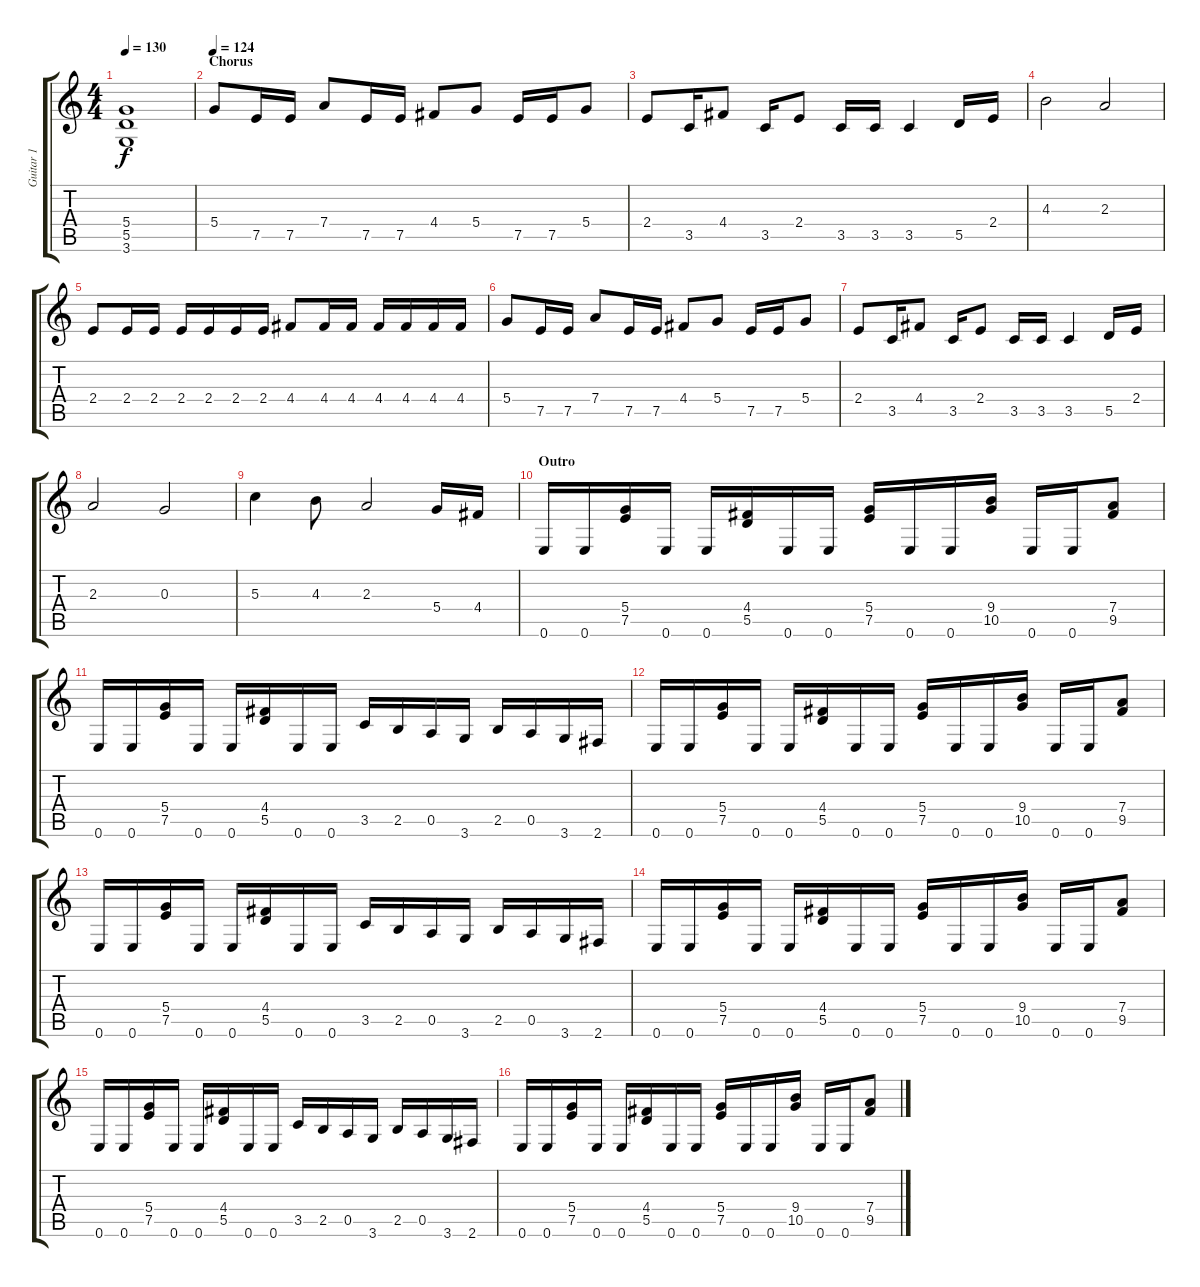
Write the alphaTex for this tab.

\track ("Guitar 1" "Guitar 1") {instrument acousticguitarsteel}
\staff {score tabs}
\tuning (E4 B3 G3 D3 A2 E2) {hide}
\ts (4 4)
\tempo 130
\clef g2
\ks c
(5.4 5.5 3.6).1{dy f} |
\section ("" "Chorus")
\tempo 124
5.4.8{volume 14} 7.5.16 7.5.16 7.4.8 7.5.16 7.5.16 4.4.8 5.4.8 7.5.16 7.5.16 5.4.8 |
2.4.8 3.5.16 4.4.8 3.5.16 2.4.8 3.5.16 3.5.16 3.5.4 5.5.16 2.4.16 |
4.3.2 2.3.2 |
2.4.8 2.4.16 2.4.16 2.4.16 2.4.16 2.4.16 2.4.16 4.4.8 4.4.16 4.4.16 4.4.16 4.4.16 4.4.16 4.4.16 |
5.4.8 7.5.16 7.5.16 7.4.8 7.5.16 7.5.16 4.4.8 5.4.8 7.5.16 7.5.16 5.4.8 |
2.4.8 3.5.16 4.4.8 3.5.16 2.4.8 3.5.16 3.5.16 3.5.4 5.5.16 2.4.16 |
2.3.2 0.3.2 |
5.3.4 4.3.8 2.3.2 5.4.16 4.4.16 |
\section ("" "Outro")
0.6.16 0.6.16 (5.4 7.5).16 0.6.16 0.6.16 (4.4 5.5).16 0.6.16 0.6.16 (5.4 7.5).16 0.6.16 0.6.16 (9.4 10.5).16 0.6.16 0.6.16 (7.4 9.5).8 |
0.6.16 0.6.16 (5.4 7.5).16 0.6.16 0.6.16 (4.4 5.5).16 0.6.16 0.6.16 3.5.16 2.5.16 0.5.16 3.6.16 2.5.16 0.5.16 3.6.16 2.6.16 |
0.6.16 0.6.16 (5.4 7.5).16 0.6.16 0.6.16 (4.4 5.5).16 0.6.16 0.6.16 (5.4 7.5).16 0.6.16 0.6.16 (9.4 10.5).16 0.6.16 0.6.16 (7.4 9.5).8 |
0.6.16 0.6.16 (5.4 7.5).16 0.6.16 0.6.16 (4.4 5.5).16 0.6.16 0.6.16 3.5.16 2.5.16 0.5.16 3.6.16 2.5.16 0.5.16 3.6.16 2.6.16 |
0.6.16 0.6.16 (5.4 7.5).16 0.6.16 0.6.16 (4.4 5.5).16 0.6.16 0.6.16 (5.4 7.5).16 0.6.16 0.6.16 (9.4 10.5).16 0.6.16 0.6.16 (7.4 9.5).8 |
0.6.16 0.6.16 (5.4 7.5).16 0.6.16 0.6.16 (4.4 5.5).16 0.6.16 0.6.16 3.5.16 2.5.16 0.5.16 3.6.16 2.5.16 0.5.16 3.6.16 2.6.16 |
0.6.16 0.6.16 (5.4 7.5).16 0.6.16 0.6.16 (4.4 5.5).16 0.6.16 0.6.16 (5.4 7.5).16 0.6.16 0.6.16 (9.4 10.5).16 0.6.16 0.6.16 (7.4 9.5).8
